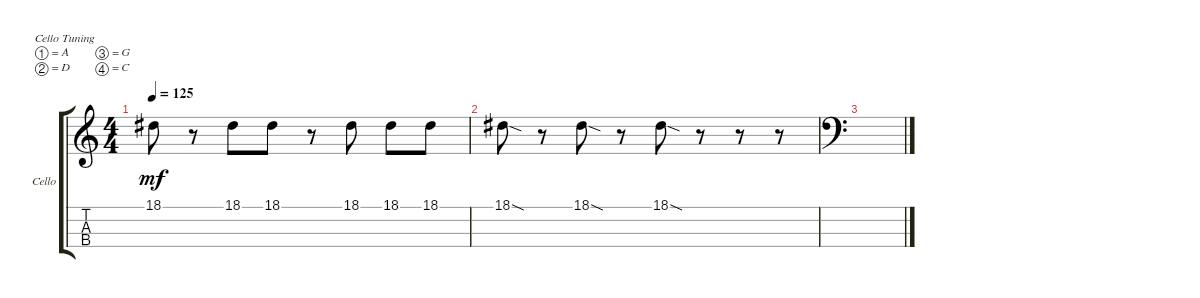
\defaultSystemsLayout 4
\bracketExtendMode groupsimilarinstruments
\firstSystemTrackNameOrientation horizontal
\otherSystemsTrackNameOrientation horizontal
\track ("Cello" "Cello") {instrument cello}
\staff {score tabs}
\tuning (A3 D3 G2 C2)
\ts (4 4)
\tempo 125
\clef g2
\scale
0.333333
\ks c
18.1.8{dy mf} r.8 18.1.8 18.1.8 r.8 18.1.8 18.1.8 18.1.8 |
\scale
0.333333 18.1{sod}.8 r.8 18.1{sod}.8 r.8 18.1{sod}.8 r.8 r.8 r.8 |
\clef f4
\scale
0.333333 |
\scale
0.333333 |
\scale
0.333333 |
\scale
0.333333 |
\scale
0.333333 |
\scale
0.333333
